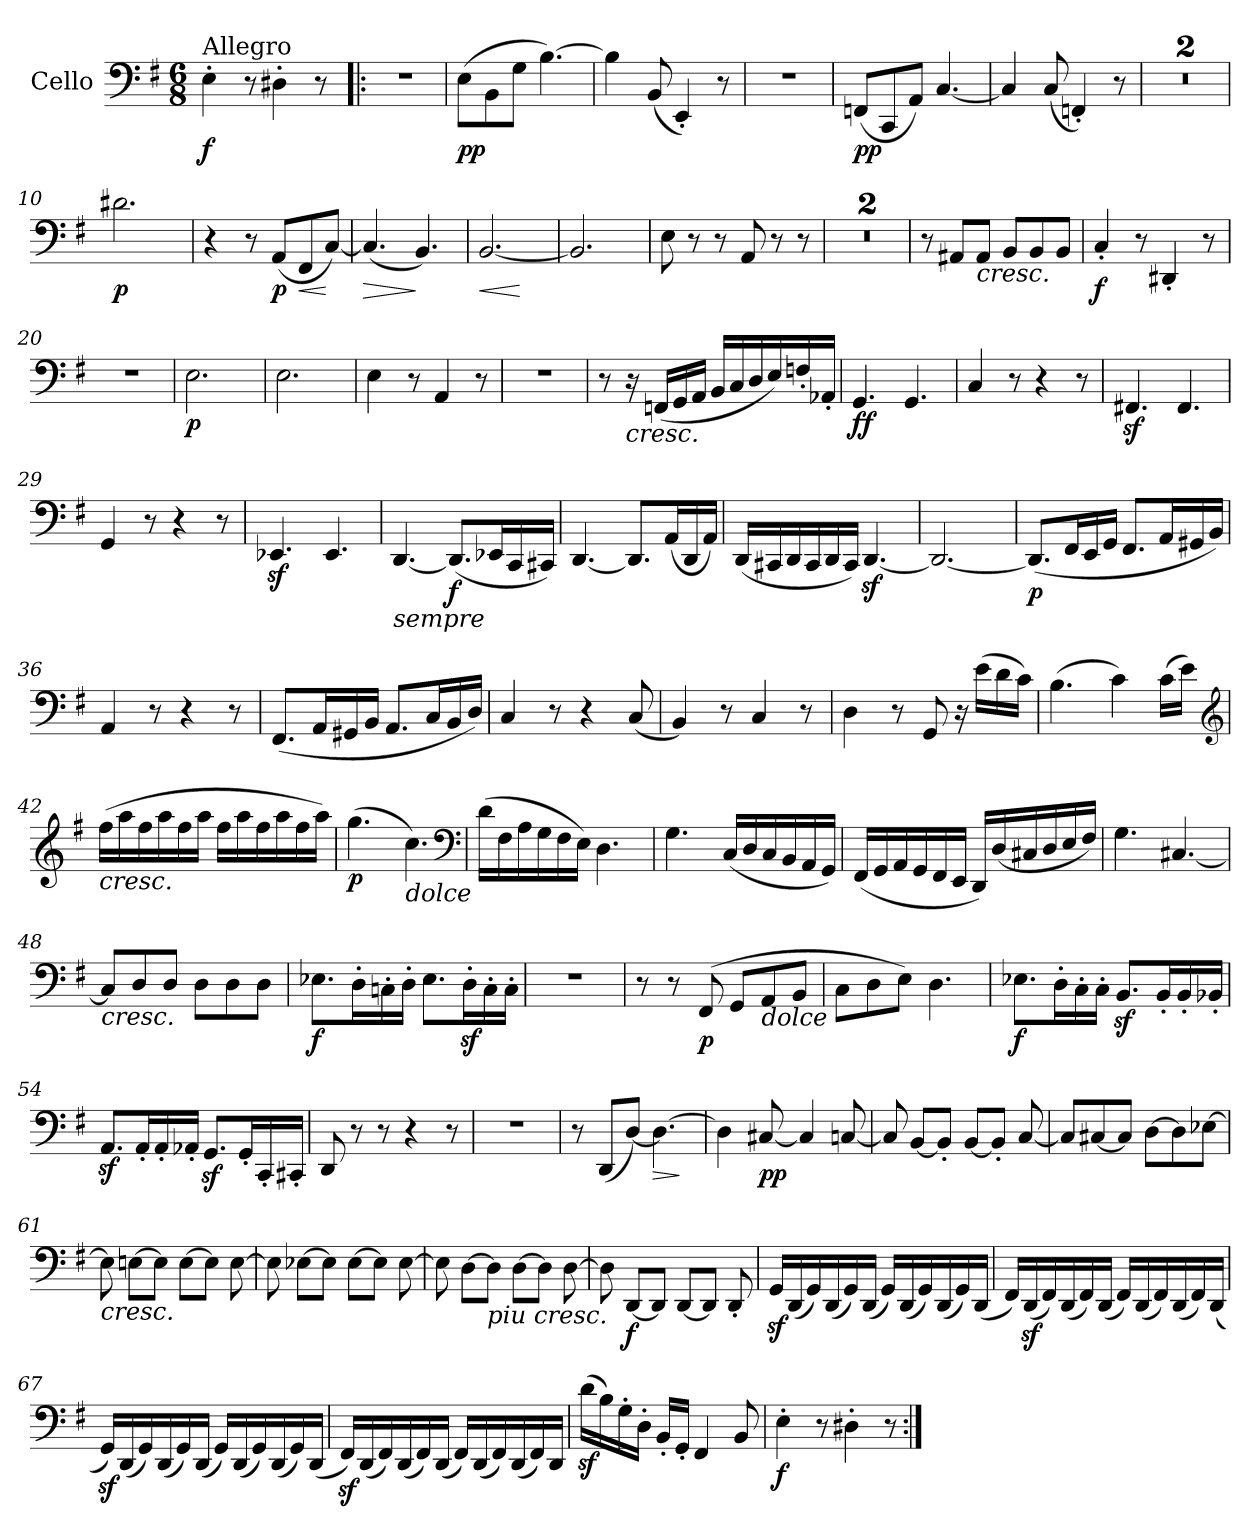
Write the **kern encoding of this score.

**kern	**dynam
*part1	*part1
*staff1	*staff1
*I"Cello	*
*clefF4	*
*k[f#]	*
*e:	*
*M6/8	*
=1	=1
!LO:TX:a:t=Allegro	!
4E'	f
8r	.
4D#X'	.
8r	.
=2!|:	=2!|:
2.r	.
=3	=3
(8EL	pp
8BB	.
8GJ	.
[4.B)	.
=4	=4
4B]	.
(8BB	.
4EE')	.
8r	.
=5	=5
2.r	.
=6	=6
(8FFnL	pp
8CC	.
8AAJ)	.
[4.C	.
=7	=7
4C]	.
(8C	.
4FFn')	.
8r	.
=8	=8
2.r	.
=9	=9
2.r	.
=10	=10
2.d#X	p
=11	=11
4r	.
8r	.
(8AAL	p
!	!LO:HP:b
8FF#	<
[8CJ)	[
=12	=12
!	!LO:HP:b
(4.C]	>
4.BB)	]
=13	=13
!	!LO:HP:b
[2.BB	<
.	[
=14	=14
2.BB]	.
=15	=15
8E	.
8r	.
8r	.
8AA	.
8r	.
8r	.
=16	=16
2.r	.
=17	=17
2.r	.
=18	=18
8r	.
8AA#XL	.
!LO:TX:b:i:t=cresc.	!
8AA#J	.
8BBL	.
8BB	.
8BBJ	.
=19	=19
4C'	f
8r	.
4DD#X'	.
8r	.
=20	=20
2.r	.
=21	=21
2.E	p
=22	=22
2.E	.
=23	=23
4E	.
8r	.
4AA	.
8r	.
=24	=24
2.r	.
=25	=25
8r	.
!LO:TX:b:i:t=cresc.	!
16r	.
(16FFnLL	.
16GG	.
16AAJJ	.
16BBLL	.
16C	.
16D	.
16E)	.
16Fn'	.
16AA-X'JJ	.
=26	=26
4.GG	ff
4.GG	.
=27	=27
4C	.
8r	.
4r	.
8r	.
=28	=28
4.FF#Xz	.
4.FF#	.
=29	=29
4GG	.
8r	.
4r	.
8r	.
=30	=30
4.EE-Xz	.
4.EE-	.
=31	=31
!LO:TX:b:i:t=sempre	!
[4.DD	.
(8.DDL]	f
16EE-XL	.
16CC	.
16CC#XJJ)	.
=32	=32
[4.DD	.
8.DDL]	.
(16AAL	.
16DD	.
16AAJJ)	.
=33	=33
(16DDLL	.
16CC#X	.
16DD	.
16CC#	.
16DD	.
16CC#JJ)	.
[4.DDz	.
=34	=34
2.DD_	.
=35	=35
(8.DDL]	p
16FF#L	.
16EE	.
16GGJJ	.
8.FF#L	.
16AAL	.
16GG#X	.
16BBJJ)	.
=36	=36
4AA	.
8r	.
4r	.
8r	.
=37	=37
(8.FF#L	.
16AAL	.
16GG#X	.
16BBJJ	.
8.AAL	.
16CL	.
16BB	.
16DJJ)	.
=38	=38
4C	.
8r	.
4r	.
(8C	.
=39	=39
4BB)	.
8r	.
4C	.
8r	.
=40	=40
4D	.
8r	.
8GG	.
16r	.
(16eLL	.
16d	.
16cJJ)	.
=41	=41
(4.B	.
4c)	.
(16cLL	.
16eJJ)	.
*clefG2	*
=42	=42
!LO:TX:b:i:t=cresc.	!
(16ff#LL	.
16aa	.
16ff#	.
16aa	.
16ff#	.
16aaJJ	.
16ff#LL	.
16aa	.
16ff#	.
16aa	.
16ff#	.
16aaJJ)	.
=43	=43
(4.gg	p
!LO:TX:b:i:t=dolce	!
4.cc)	.
*clefF4	*
=44	=44
(16dLL	.
16F#	.
16A	.
16G	.
16F#	.
16EJJ)	.
4.D	.
=45	=45
4.G	.
(16CLL	.
16D	.
16C	.
16BB	.
16AA	.
16GGJJ)	.
=46	=46
(16FF#LL	.
16GG	.
16AA	.
16GG	.
16FF#	.
16EEJJ	.
16DDLL)	.
(16D	.
16C#X	.
16D	.
16E	.
16F#JJ)	.
=47	=47
4.G	.
[4.C#X	.
=48	=48
!LO:TX:b:i:t=cresc.	!
8C#L]	.
8D	.
8DJ	.
8DL	.
8D	.
8DJ	.
=49	=49
8.E-XL	f
16D'L	.
16Cn'	.
16D'JJ	.
8.E-L	.
16Dz'L	.
16C'	.
16C'JJ	.
=50	=50
2.r	.
=51	=51
8r	.
8r	.
(<8FF#	p
8GGL	.
!LO:TX:b:i:t=dolce	!
8AA	.
8BBJ	.
=52	=52
8CL	.
8D	.
8EJ)	.
4.D	.
=53	=53
8.E-XL	f
16D'L	.
16C'	.
16C'JJ	.
8.BBzL	.
16BB'L	.
16BB'	.
16BB-X'JJ	.
=54	=54
8.AAzL	.
16AA'L	.
16AA'	.
16AA-X'JJ	.
8.GGzL	.
16GG'L	.
16CC'	.
16CC#X'JJ	.
=55	=55
8DD	.
8r	.
8r	.
4r	.
8r	.
=56	=56
2.r	.
=57	=57
8r	.
(8DDL	.
[8DJ)	.
!	!LO:HP:b
4.D_	>
.	]
=58	=58
4D]	.
[8C#X	pp
4C#]	.
[8Cn	.
=59	=59
8C]	.
[8BBL	.
8BB'J]	.
[8BBL	.
8BB'J]	.
[8C	.
=60	=60
8CL]	.
[8C#X	.
8C#J]	.
[8DL	.
8D]	.
[8E-XJ	.
=61	=61
!LO:TX:b:i:t=cresc.	!
8E-]	.
[8EnL	.
8EJ]	.
[8EL	.
8EJ]	.
[8E	.
=62	=62
8E]	.
[8E-XL	.
8E-J]	.
[8E-L	.
8E-J]	.
[8E-	.
=63	=63
8E-]	.
[8DL	.
!LO:TX:b:i:t=piu cresc.	!
8DJ]	.
[8DL	.
8DJ]	.
[8D	.
=64	=64
8D]	.
[8DDL	f
8DDJ]	.
[8DDL	.
8DDJ]	.
8DD'	.
=65	=65
16GGzLL	.
(16DD	.
16GG)	.
(16DD	.
16GG)	.
(16DDJJ	.
16GGLL)	.
(16DD	.
16GG)	.
(16DD	.
16GG)	.
(16DDJJ	.
=66	=66
16FF#LL)	.
(16DDz	.
16FF#)	.
(16DD	.
16FF#)	.
(16DDJJ	.
16FF#LL)	.
(16DD	.
16FF#)	.
(16DD	.
16FF#)	.
(16DDJJ	.
=67	=67
16GGzLL)	.
(16DD	.
16GG)	.
(16DD	.
16GG)	.
(16DDJJ	.
16GGLL)	.
(16DD	.
16GG)	.
(16DD	.
16GG)	.
(16DDJJ	.
=68	=68
16FF#zLL)	.
(16DD	.
16FF#)	.
(16DD	.
16FF#)	.
(16DDJJ	.
16FF#LL)	.
(16DD	.
16FF#)	.
(16DD	.
16FF#)	.
16DDJJ	.
=69	=69
(16dzLL	.
16B)	.
16G'	.
16D'JJ	.
16BB'LL	.
16GG'JJ	.
4FF#	.
8BB	.
=70	=70
4E'	f
8r	.
4D#X'	.
8r	.
=:|!	=:|!
*-	*-
